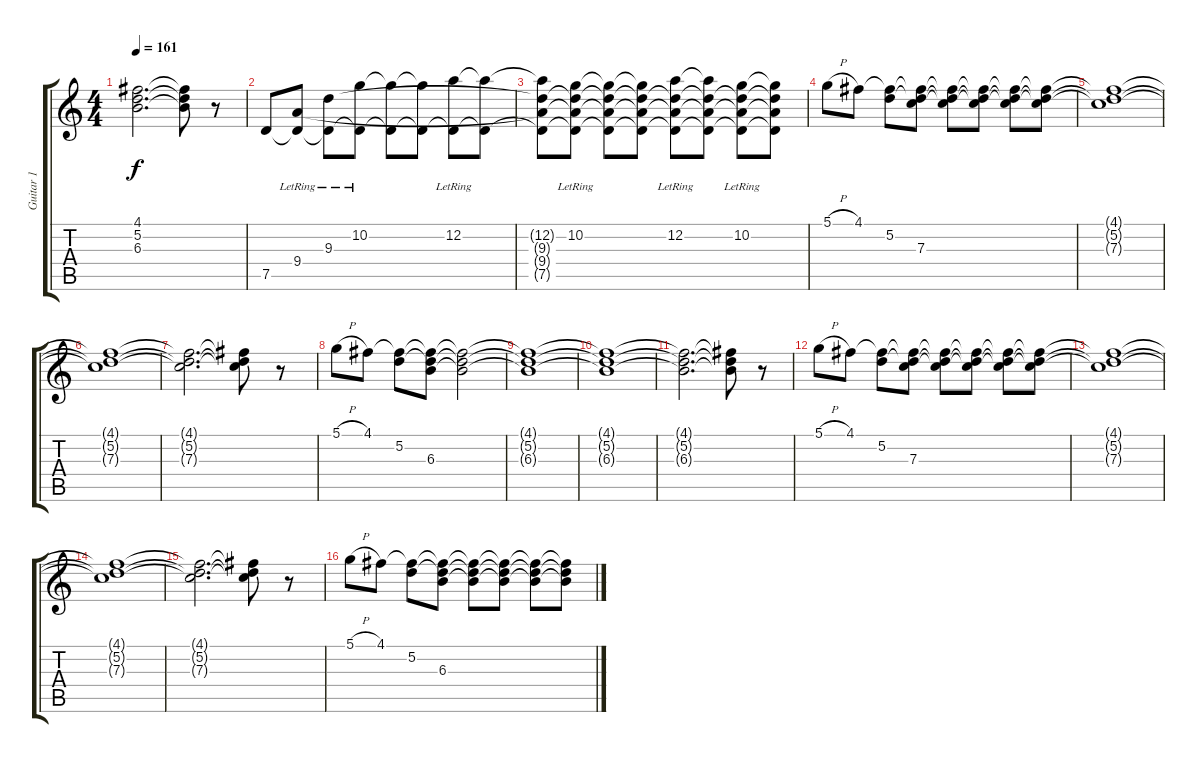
\track ("Guitar 1" "Guitar 1") {instrument distortionguitar}
\staff {score tabs}
\tuning (D4 A3 F3 C3 G2 C2) {hide}
\ts (4 4)
\tempo 161
\clef g2
\ks c
(4.1{t} 5.2{t} 6.3{t}).2{d dy f} (4.1{t} 5.2{t} 6.3{t}).8 r.8{volume 10} |
7.5.8 (9.4{lr} 7.5{t}).8 (9.3{lr} 7.5{t}).8 (10.2{lr} 7.5{t}).8 (10.2{t} 7.5{t}).8 (10.2{t} 7.5{t}).8 (12.2{lr} 7.5{t}).8 (12.2{t} 7.5{t}).8 |
(12.2{t} 9.3{t} 9.4{t} 7.5{t}).8 (10.2{lr} 9.3{t} 9.4{t} 7.5{t}).8 (10.2{t} 9.3{t} 9.4{t} 7.5{t}).8 (10.2{t} 9.3{t} 9.4{t} 7.5{t}).8 (12.2{lr} 9.3{t} 9.4{t} 7.5{t}).8 (12.2{t} 9.3{t} 9.4{t} 7.5{t}).8 (10.2{lr} 9.3{t} 9.4{t} 7.5{t}).8 (10.2{t} 9.3{t} 9.4{t} 7.5{t}).8 |
5.1{h}.8{volume 0} 4.1.8 (4.1{t} 5.2).8 (4.1{t} 5.2{t} 7.3).8 (4.1{t} 5.2{t} 7.3{t}).8 (4.1{t} 5.2{t} 7.3{t}).8 (4.1{t} 5.2{t} 7.3{t}).8 (4.1{t} 5.2{t} 7.3{t}).8 |
(4.1{t} 5.2{t} 7.3{t}).1 |
(4.1{t} 5.2{t} 7.3{t}).1 |
(4.1{t} 5.2{t} 7.3{t}).2{d} (4.1{t} 5.2{t} 7.3{t}).8 r.8{volume 10} |
5.1{h}.8{volume 2} 4.1.8 (4.1{t} 5.2).8 (4.1{t} 5.2{t} 6.3).8 (4.1{t} 5.2{t} 6.3{t}).2 |
(4.1{t} 5.2{t} 6.3{t}).1 |
(4.1{t} 5.2{t} 6.3{t}).1 |
(4.1{t} 5.2{t} 6.3{t}).2{d} (4.1{t} 5.2{t} 6.3{t}).8 r.8{volume 10} |
5.1{h}.8{volume 0} 4.1.8 (4.1{t} 5.2).8 (4.1{t} 5.2{t} 7.3).8 (4.1{t} 5.2{t} 7.3{t}).8 (4.1{t} 5.2{t} 7.3{t}).8 (4.1{t} 5.2{t} 7.3{t}).8 (4.1{t} 5.2{t} 7.3{t}).8 |
(4.1{t} 5.2{t} 7.3{t}).1 |
(4.1{t} 5.2{t} 7.3{t}).1 |
(4.1{t} 5.2{t} 7.3{t}).2{d} (4.1{t} 5.2{t} 7.3{t}).8 r.8{volume 10} |
5.1{h}.8{volume 6} 4.1.8 (4.1{t} 5.2).8 (4.1{t} 5.2{t} 6.3).8 (4.1{t} 5.2{t} 6.3{t}).8 (4.1{t} 5.2{t} 6.3{t}).8 (4.1{t} 5.2{t} 6.3{t}).8 (4.1{t} 5.2{t} 6.3{t}).8
